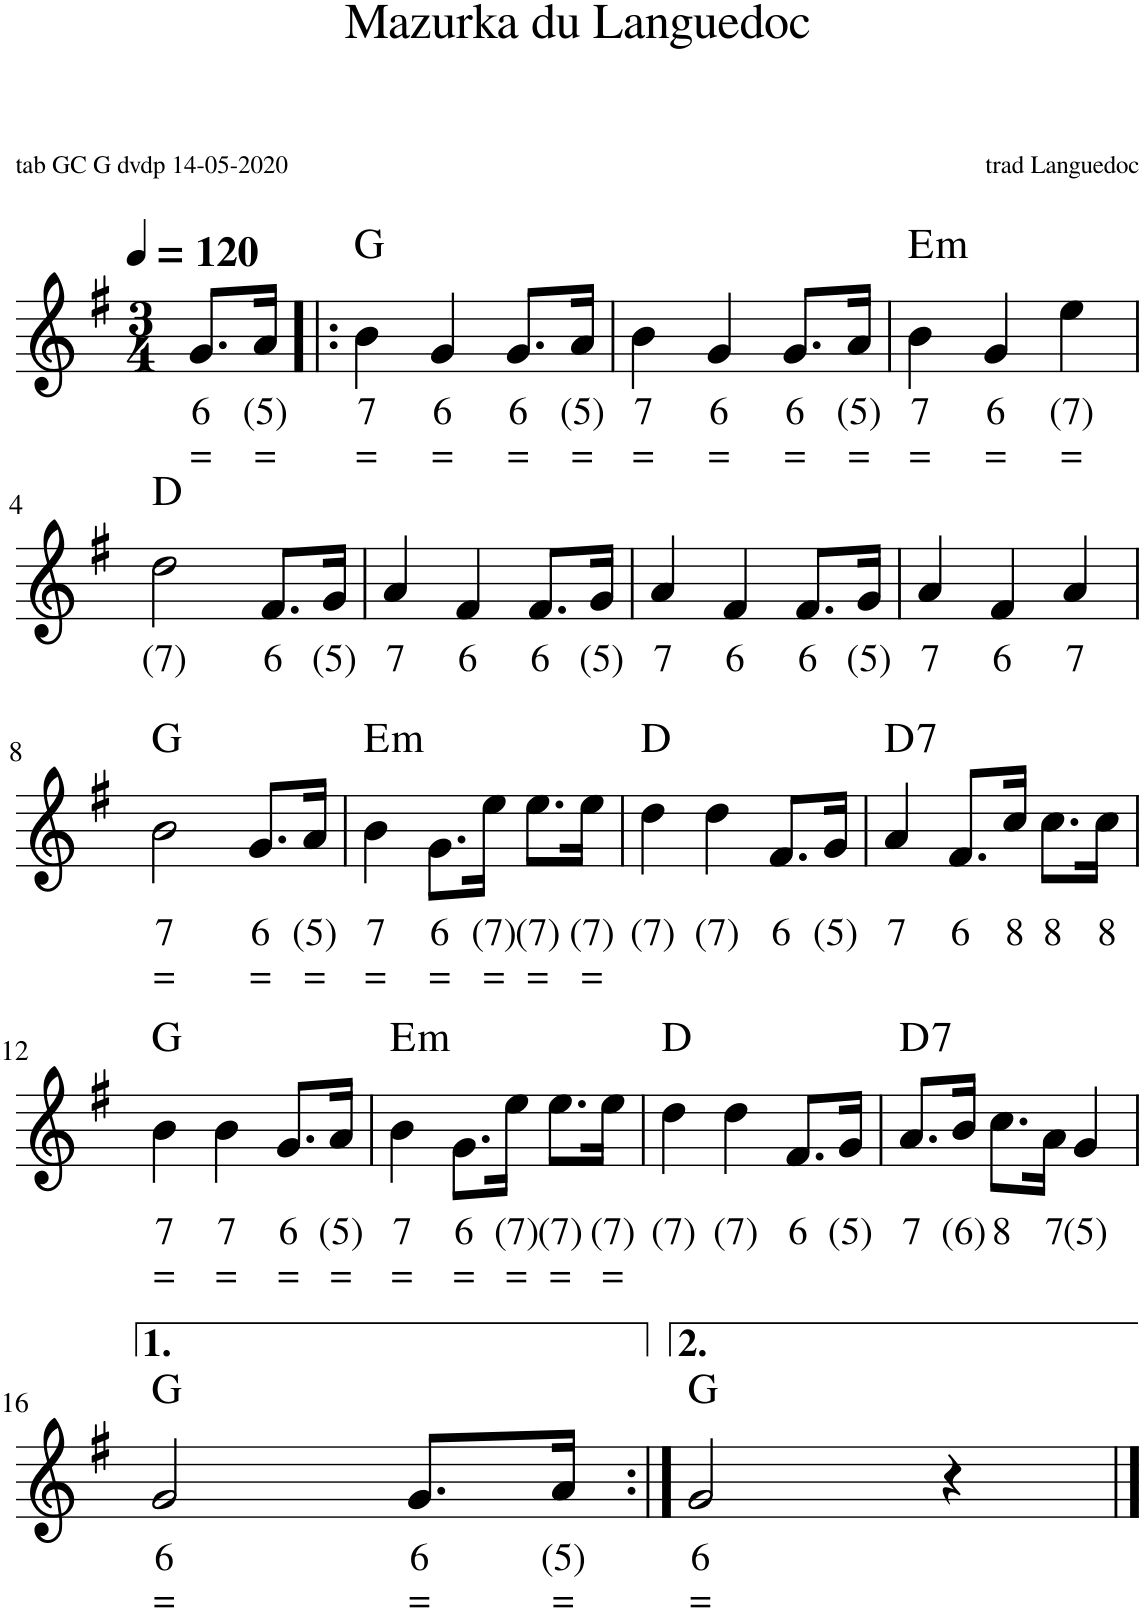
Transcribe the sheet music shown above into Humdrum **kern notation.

**kern	**text	**text	**harte
*part1	*part1	*part1	*part1
*staff1	*staff1	*staff1	*
*I"Piano	*	*	*
*I'Pno.	*	*	*
*clefG2	*	*	*
*k[f#]	*	*	*
*M3/4	*	*	*
*MM120	*	*	*
=	=	=	=
!	!LO:LY:b	!LO:LY:b	!
8.g/L	6	=	.
!	!LO:LY:b	!LO:LY:b	!
16a/Jk	(5)	=	.
=1!|:	=1!|:	=1!|:	=1!|:
!	!LO:LY:b	!LO:LY:b	!
4b\	7	=	G:maj
!	!LO:LY:b	!LO:LY:b	!
4g/	6	=	.
!	!LO:LY:b	!LO:LY:b	!
8.g/L	6	=	.
!	!LO:LY:b	!LO:LY:b	!
16a/Jk	(5)	=	.
=2	=2	=2	=2
!	!LO:LY:b	!LO:LY:b	!
4b\	7	=	.
!	!LO:LY:b	!LO:LY:b	!
4g/	6	=	.
!	!LO:LY:b	!LO:LY:b	!
8.g/L	6	=	.
!	!LO:LY:b	!LO:LY:b	!
16a/Jk	(5)	=	.
=3	=3	=3	=3
!	!LO:LY:b	!LO:LY:b	!LO:H:kt=m
4b\	7	=	E:min
!	!LO:LY:b	!LO:LY:b	!
4g/	6	=	.
!	!LO:LY:b	!LO:LY:b	!
4ee\	(7)	=	.
!!LO:LB:g=z
=4	=4	=4	=4
!	!LO:LY:b	!	!
2dd\	(7)	.	D:maj
!	!LO:LY:b	!	!
8.f#/L	6	.	.
!	!LO:LY:b	!	!
16g/Jk	(5)	.	.
=5	=5	=5	=5
!	!LO:LY:b	!	!
4a/	7	.	.
!	!LO:LY:b	!	!
4f#/	6	.	.
!	!LO:LY:b	!	!
8.f#/L	6	.	.
!	!LO:LY:b	!	!
16g/Jk	(5)	.	.
=6	=6	=6	=6
!	!LO:LY:b	!	!
4a/	7	.	.
!	!LO:LY:b	!	!
4f#/	6	.	.
!	!LO:LY:b	!	!
8.f#/L	6	.	.
!	!LO:LY:b	!	!
16g/Jk	(5)	.	.
=7	=7	=7	=7
!	!LO:LY:b	!	!
4a/	7	.	.
!	!LO:LY:b	!	!
4f#/	6	.	.
!	!LO:LY:b	!	!
4a/	7	.	.
!!LO:LB:g=z
=8	=8	=8	=8
!	!LO:LY:b	!LO:LY:b	!
2b\	7	=	G:maj
!	!LO:LY:b	!LO:LY:b	!
8.g/L	6	=	.
!	!LO:LY:b	!LO:LY:b	!
16a/Jk	(5)	=	.
=9	=9	=9	=9
!	!LO:LY:b	!LO:LY:b	!LO:H:kt=m
4b\	7	=	E:min
!	!LO:LY:b	!LO:LY:b	!
8.g\L	6	=	.
!	!LO:LY:b	!LO:LY:b	!
16ee\Jk	(7)	=	.
!	!LO:LY:b	!LO:LY:b	!
8.ee\L	(7)	=	.
!	!LO:LY:b	!LO:LY:b	!
16ee\Jk	(7)	=	.
=10	=10	=10	=10
!	!LO:LY:b	!	!
4dd\	(7)	.	D:maj
!	!LO:LY:b	!	!
4dd\	(7)	.	.
!	!LO:LY:b	!	!
8.f#/L	6	.	.
!	!LO:LY:b	!	!
16g/Jk	(5)	.	.
=11	=11	=11	=11
!	!LO:LY:b	!	!LO:H:kt=7
4a/	7	.	D:7
!	!LO:LY:b	!	!
8.f#/L	6	.	.
!	!LO:LY:b	!	!
16cc/Jk	8	.	.
!	!LO:LY:b	!	!
8.cc\L	8	.	.
!	!LO:LY:b	!	!
16cc\Jk	8	.	.
!!LO:LB:g=z
=12	=12	=12	=12
!	!LO:LY:b	!LO:LY:b	!
4b\	7	=	G:maj
!	!LO:LY:b	!LO:LY:b	!
4b\	7	=	.
!	!LO:LY:b	!LO:LY:b	!
8.g/L	6	=	.
!	!LO:LY:b	!LO:LY:b	!
16a/Jk	(5)	=	.
=13	=13	=13	=13
!	!LO:LY:b	!LO:LY:b	!LO:H:kt=m
4b\	7	=	E:min
!	!LO:LY:b	!LO:LY:b	!
8.g\L	6	=	.
!	!LO:LY:b	!LO:LY:b	!
16ee\Jk	(7)	=	.
!	!LO:LY:b	!LO:LY:b	!
8.ee\L	(7)	=	.
!	!LO:LY:b	!LO:LY:b	!
16ee\Jk	(7)	=	.
=14	=14	=14	=14
!	!LO:LY:b	!	!
4dd\	(7)	.	D:maj
!	!LO:LY:b	!	!
4dd\	(7)	.	.
!	!LO:LY:b	!	!
8.f#/L	6	.	.
!	!LO:LY:b	!	!
16g/Jk	(5)	.	.
=15	=15	=15	=15
!	!LO:LY:b	!	!LO:H:kt=7
8.a/L	7	.	D:7
!	!LO:LY:b	!	!
16b/Jk	(6)	.	.
!	!LO:LY:b	!	!
8.cc\L	8	.	.
!	!LO:LY:b	!	!
16a\Jk	7	.	.
!	!LO:LY:b	!	!
4g/	(5)	.	.
!!LO:LB:g=z
=16	=16	=16	=16
!	!LO:LY:b	!LO:LY:b	!
2g/	6	=	G:maj
!	!LO:LY:b	!LO:LY:b	!
8.g/L	6	=	.
!	!LO:LY:b	!LO:LY:b	!
16a/Jk	(5)	=	.
=17:|!	=17:|!	=17:|!	=17:|!
!	!LO:LY:b	!LO:LY:b	!
2g/	6	=	G:maj
4r	.	.	.
==	==	==	==
*-	*-	*-	*-
